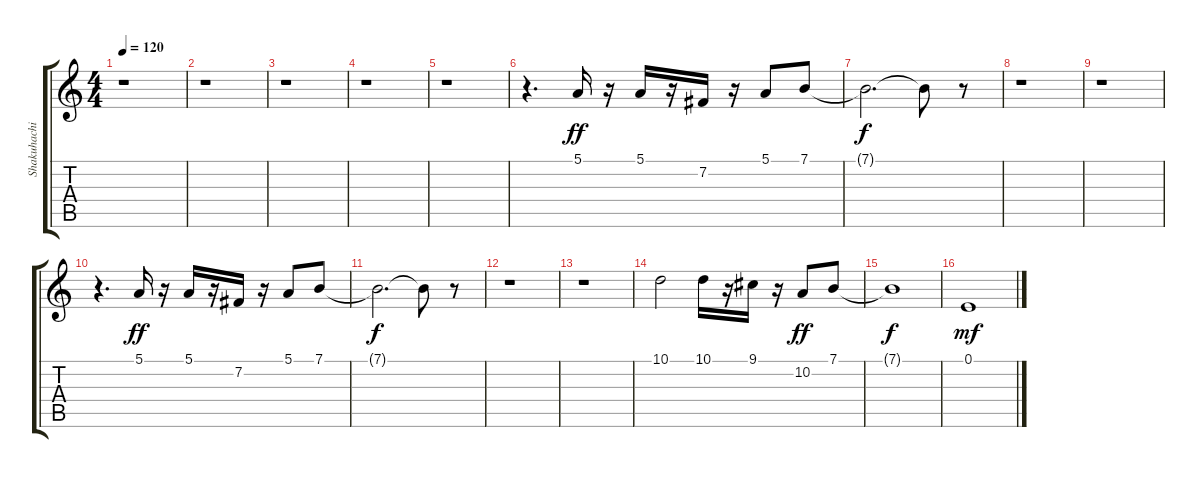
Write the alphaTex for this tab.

\track ("Shakuhachi" "Shakuhachi") {instrument shakuhachi}
\staff {score tabs}
\tuning (E4 B3 G3 D3 A2 E2) {hide}
\ts (4 4)
\tempo 120
\clef g2
\ks c
r.1{dy f} |
r.1 |
r.1 |
r.1 |
r.1 |
r.4{d} 5.1.16{dy ff} r.16 5.1.16 r.16 7.2.16 r.16 5.1.8 7.1.8 |
7.1{t}.2{d dy f} 7.1{t}.8 r.8 |
r.1 |
r.1 |
r.4{d} 5.1.16{dy ff} r.16 5.1.16 r.16 7.2.16 r.16 5.1.8 7.1.8 |
7.1{t}.2{d dy f} 7.1{t}.8 r.8 |
r.1 |
r.1 |
10.1.2 10.1.16 r.16 9.1.16 r.16 10.2.8{dy ff} 7.1.8 |
7.1{t}.1{dy f} |
0.1.1{dy mf}
